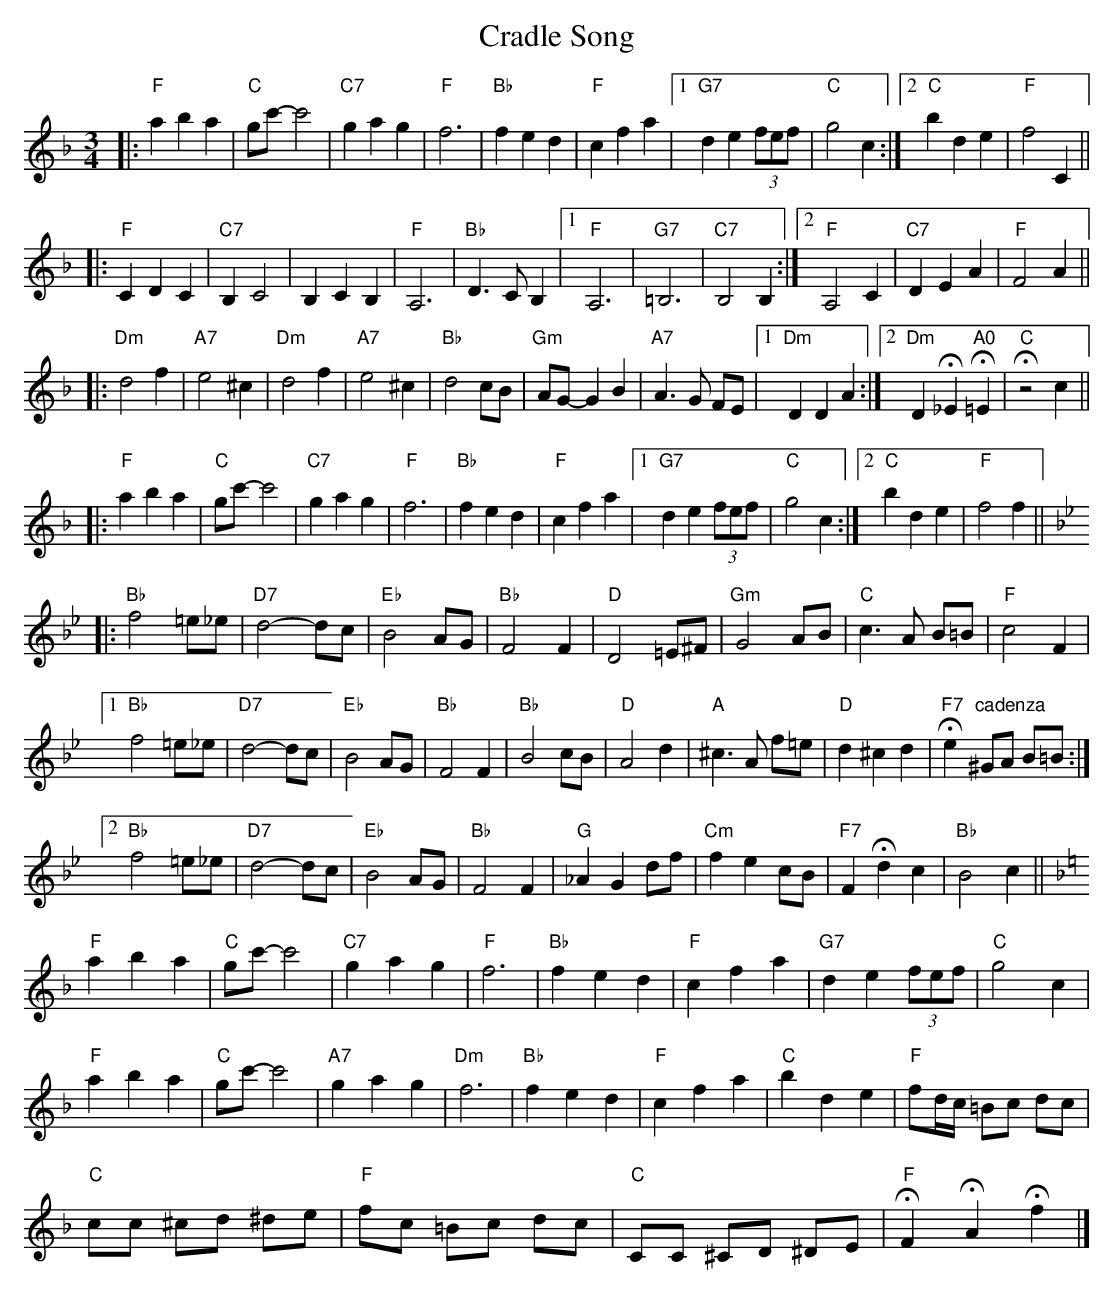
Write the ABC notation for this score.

X:1
T:Cradle Song
L:1/8
M:3/4
K:F
|:"F"a2b2a2 | "C"gc'-c'4 | "C7"g2a2g2 | "F"f6 | "Bb"f2e2d2 | "F"c2f2a2 |1 "G7"d2e2 (3fef | "C"g4c2 :|2 "C"b2d2e2 | "F"f4C2 ||
|:"F"C2D2C2 | "C7"B,2C4 | B,2C2B,2 | "F"A,6 | "Bb"D3CB,2 |1"F"A,6 | "G7"=B,6 | "C7"B,4B,2 :|2 "F"A,4C2 | "C7"D2E2A2 | "F"F4A2 ||
|:"Dm"d4f2 | "A7"e4^c2 | "Dm"d4f2 | "A7"e4^c2 | "Bb"d4cB | "Gm"AG- G2B2 | "A7"A3G FE |1"Dm"D2D2A2 :|2"Dm"D2H_E2 "A0"H=E2 | "C"Hz4c2 ||
|:"F"a2b2a2 | "C"gc'-c'4 | "C7"g2a2g2 | "F"f6 | "Bb"f2e2d2 | "F"c2f2a2 |1 "G7"d2e2 (3fef | "C"g4c2 :|2 "C"b2d2e2 | "F"f4f2 ||
K:Bb
|:"Bb"f4=e_e | "D7"d4-dc | "Eb"B4AG | "Bb"F4F2 | "D"D4=E^F | "Gm"G4AB | "C"c3A B=B | "F"c4F2 |1
"Bb"f4=e_e | "D7"d4-dc | "Eb"B4AG | "Bb"F4F2 | "Bb"B4cB | "D"A4d2 | "A"^c3A f=e | "D"d2^c2d2 |"F7" H e2 "cadenza" ^GA B=B :|2
"Bb"f4=e_e | "D7"d4-dc | "Eb"B4AG | "Bb"F4F2 | "G"_A2G2df | "Cm"f2e2cB | "F7"F2Hd2c2 | "Bb"B4c2 ||
K:F
"F"a2b2a2 | "C"gc'-c'4 | "C7"g2a2g2 | "F"f6 | "Bb"f2e2d2 | "F"c2f2a2 | "G7"d2e2 (3fef | "C"g4c2 |
"F"a2b2a2 | "C"gc'-c'4 | "A7"g2a2g2 | "Dm"f6 | "Bb"f2e2d2 | "F"c2f2a2 | "C"b2d2e2 | "F"fd/c/ =Bc dc|
"C"cc ^cd ^de | "F"fc =Bc dc | "C"CC ^CD ^DE | "F"HF2 HA2 Hf2 |]
